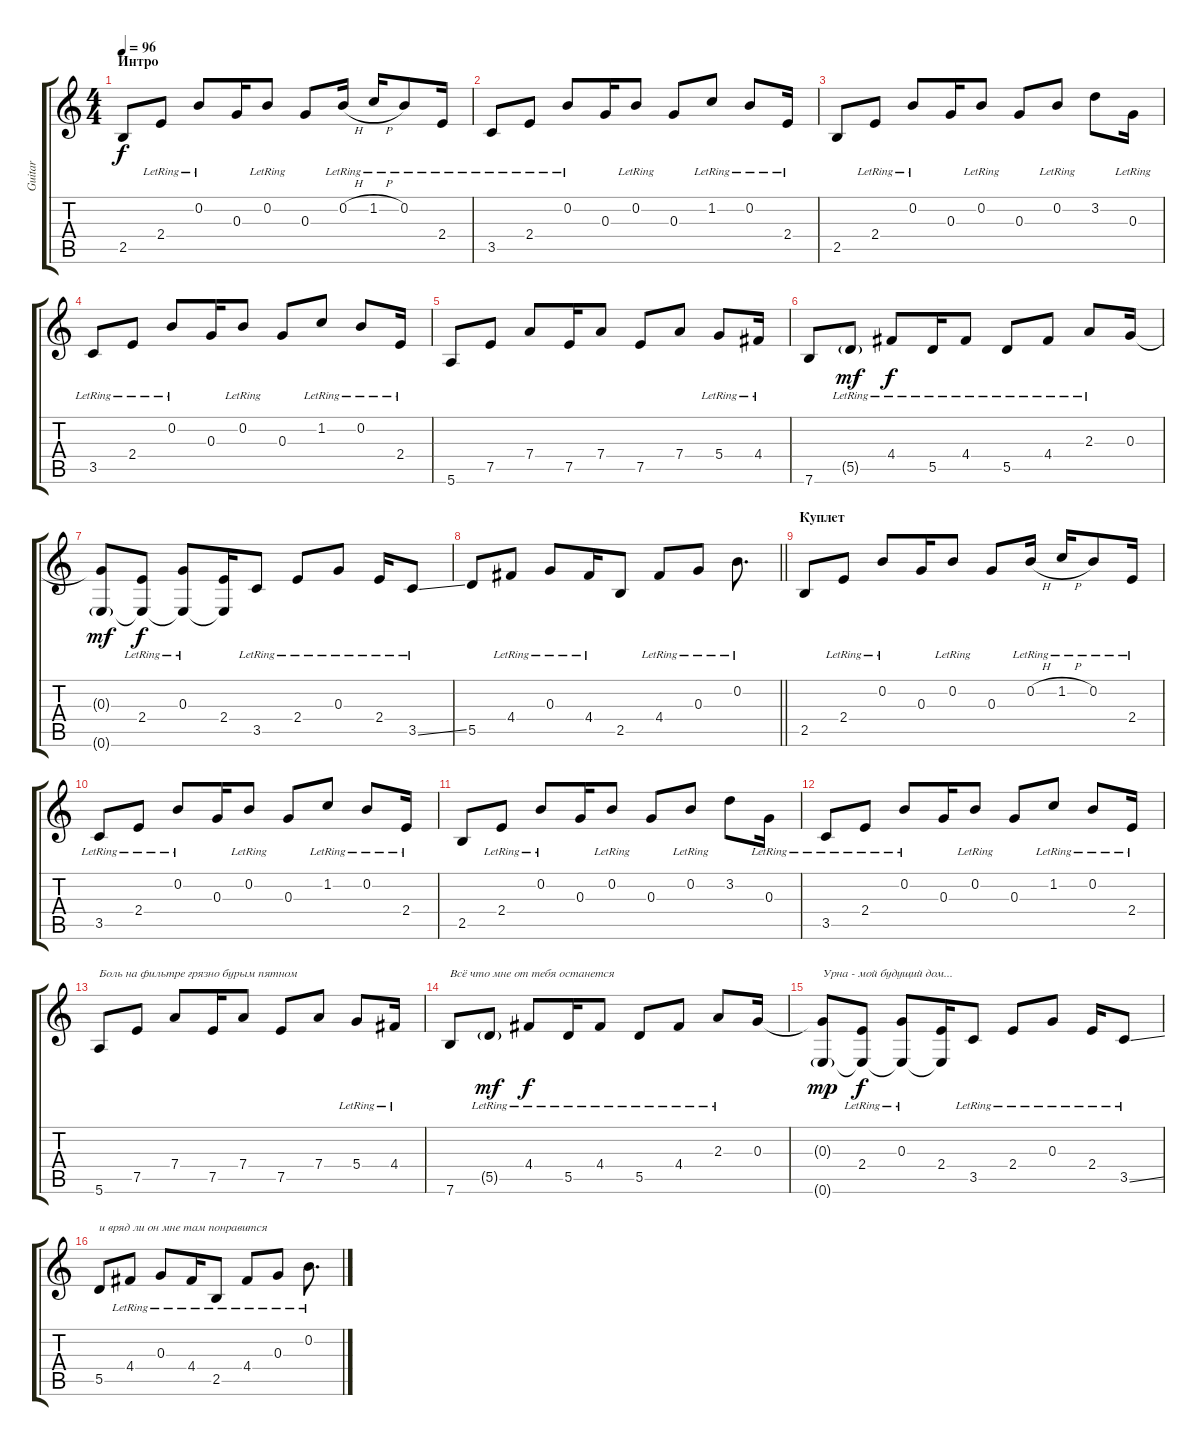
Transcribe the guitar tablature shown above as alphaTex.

\track ("Guitar" "Guitar") {instrument electricguitarclean}
\staff {score tabs}
\tuning (E4 B3 G3 D3 A2 E2) {hide}
\ts (4 4)
\section ("" "Интро")
\tempo 96
\clef g2
\ks c
2.5.8{dy f instrument electricguitarclean} 2.4{lr}.8 0.2{lr}.8 0.3.16 0.2{lr}.8 0.3.8 0.2{h lr}.16 1.2{h lr}.16 0.2{lr}.8 2.4{lr}.16 |
3.5{lr}.8 2.4{lr}.8 0.2{lr}.8 0.3.16 0.2{lr}.8 0.3.8 1.2{lr}.8 0.2{lr}.8 2.4{lr}.16 |
2.5.8 2.4{lr}.8 0.2{lr}.8 0.3.16 0.2{lr}.8 0.3.8 0.2{lr}.8 3.2.8 0.3{lr}.16 |
3.5{lr}.8 2.4{lr}.8 0.2{lr}.8 0.3.16 0.2{lr}.8 0.3.8 1.2{lr}.8 0.2{lr}.8 2.4{lr}.16 |
5.6.8 7.5.8 7.4.8 7.5.16 7.4.8 7.5.8 7.4.8 5.4{lr}.8 4.4{lr}.16 |
7.6.8 5.5{g lr}.8{dy mf} 4.4{lr}.8{dy f} 5.5{lr}.16 4.4{lr}.8 5.5{lr}.8 4.4{lr}.8 2.3{lr}.8 0.3.16 |
(0.3{t} 0.6{g}).8{dy mf} (2.4{lr} 0.6{t}).8{dy f} (0.3{lr} 0.6{t}).8 (2.4 0.6{t}).16 3.5{lr}.8 2.4{lr}.8 0.3{lr}.8 2.4{lr}.16 3.5{ss lr}.8 |
\barLineRight lightlight
5.5.8 4.4{lr}.8 0.3{lr}.8 4.4{lr}.16 2.5.8 4.4{lr}.8 0.3{lr}.8 0.2{lr}.8{d} |
\section ("" "Куплет")
2.5.8 2.4{lr}.8 0.2{lr}.8 0.3.16 0.2{lr}.8 0.3.8 0.2{h lr}.16 1.2{h lr}.16 0.2{lr}.8 2.4{lr}.16 |
3.5{lr}.8 2.4{lr}.8 0.2{lr}.8 0.3.16 0.2{lr}.8 0.3.8 1.2{lr}.8 0.2{lr}.8 2.4{lr}.16 |
2.5.8 2.4{lr}.8 0.2{lr}.8 0.3.16 0.2{lr}.8 0.3.8 0.2{lr}.8 3.2.8 0.3{lr}.16 |
3.5{lr}.8 2.4{lr}.8 0.2{lr}.8 0.3.16 0.2{lr}.8 0.3.8 1.2{lr}.8 0.2{lr}.8 2.4{lr}.16 |
5.6.8{txt "Боль на фильтре грязно бурым пятном"} 7.5.8 7.4.8 7.5.16 7.4.8 7.5.8 7.4.8 5.4{lr}.8 4.4{lr}.16 |
7.6.8{txt "Всё что мне от тебя останется "} 5.5{g lr}.8{dy mf} 4.4{lr}.8{dy f} 5.5{lr}.16 4.4{lr}.8 5.5{lr}.8 4.4{lr}.8 2.3{lr}.8 0.3.16 |
(0.3{t} 0.6{g}).8{txt "Урна - мой будущий дом..." dy mp} (2.4{lr} 0.6{t}).8{dy f} (0.3{lr} 0.6{t}).8 (2.4 0.6{t}).16 3.5{lr}.8 2.4{lr}.8 0.3{lr}.8 2.4{lr}.16 3.5{ss lr}.8 |
5.5.8{txt "и вряд ли он мне там понравится"} 4.4{lr}.8 0.3{lr}.8 4.4{lr}.16 2.5{lr}.8 4.4{lr}.8 0.3{lr}.8 0.2{lr}.8{d}
